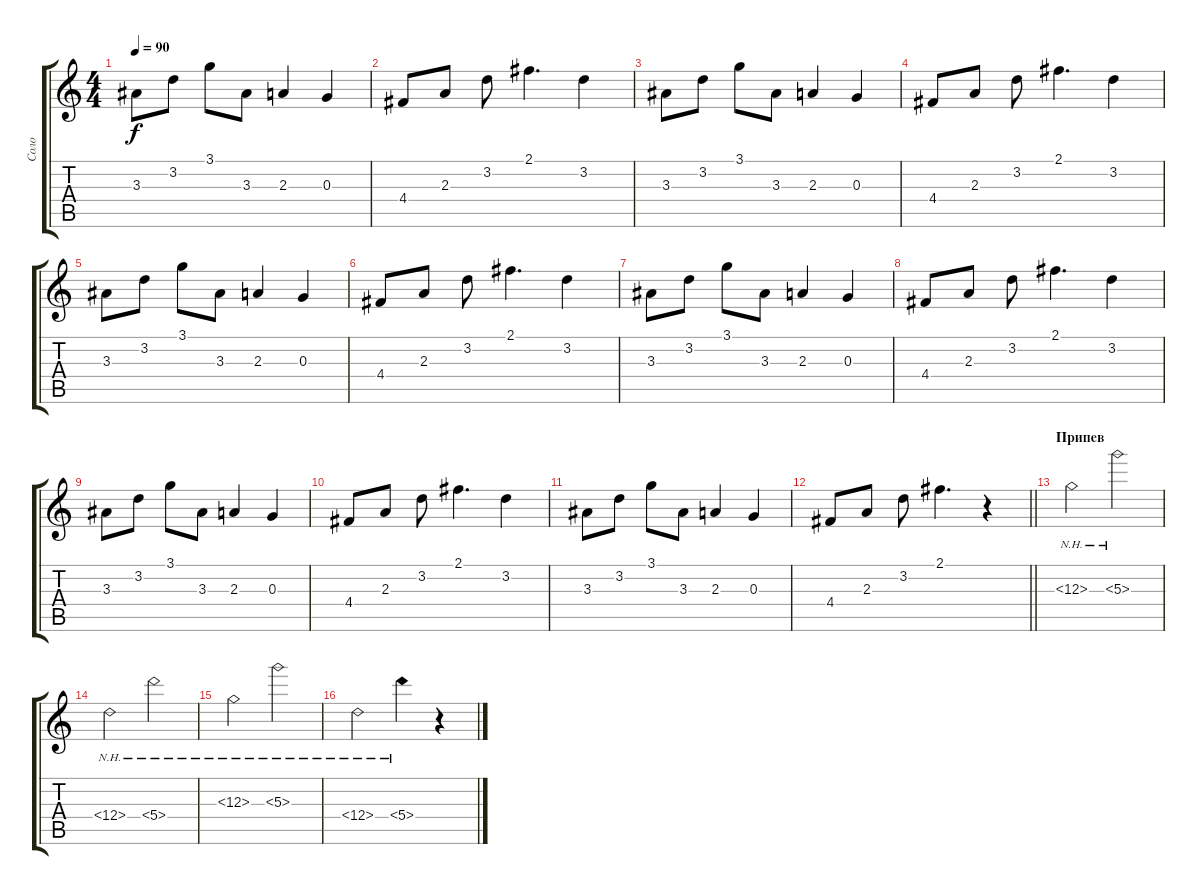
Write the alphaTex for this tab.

\track ("Соло" "Соло") {instrument electricguitarjazz}
\staff {score tabs}
\tuning (E4 B3 G3 D3 A2 E2) {hide}
\ts (4 4)
\tempo 90
\clef g2
\ks c
3.3.8{dy f} 3.2.8 3.1.8 3.3.8 2.3.4 0.3.4 |
4.4.8 2.3.8 3.2.8 2.1.4{d} 3.2.4 |
3.3.8 3.2.8 3.1.8 3.3.8 2.3.4 0.3.4 |
4.4.8 2.3.8 3.2.8 2.1.4{d} 3.2.4 |
3.3.8 3.2.8 3.1.8 3.3.8 2.3.4 0.3.4 |
4.4.8 2.3.8 3.2.8 2.1.4{d} 3.2.4 |
3.3.8 3.2.8 3.1.8 3.3.8 2.3.4 0.3.4 |
4.4.8 2.3.8 3.2.8 2.1.4{d} 3.2.4 |
3.3.8 3.2.8 3.1.8 3.3.8 2.3.4 0.3.4 |
4.4.8 2.3.8 3.2.8 2.1.4{d} 3.2.4 |
3.3.8 3.2.8 3.1.8 3.3.8 2.3.4 0.3.4 |
\barLineRight lightlight
4.4.8 2.3.8 3.2.8 2.1.4{d} r.4 |
\section ("" "Припев")
12.3{nh}.2 5.3{nh}.2 |
12.4{nh}.2 5.4{nh}.2 |
12.3{nh}.2 5.3{nh}.2 |
12.4{nh}.2 5.4{nh}.4 r.4
